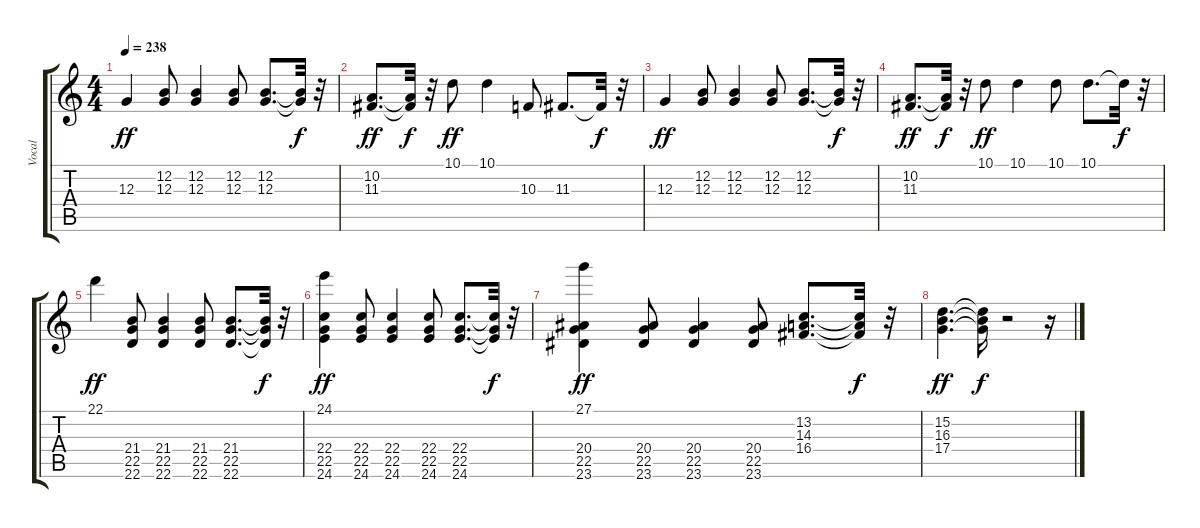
\track ("Vocal" "Vocal") {instrument choiraahs}
\staff {score tabs}
\tuning (E4 B3 G3 D3 A2 E2) {hide}
\ts (4 4)
\tempo 238
\clef g2
\ks c
12.3.4{dy ff} (12.2 12.3).8 (12.2 12.3).4 (12.2 12.3).8 (12.2 12.3).8{d} (12.2{t} 12.3{t}).32{dy f} r.32 |
(10.2 11.3).8{d dy ff} (10.2{t} 11.3{t}).32{dy f} r.32 10.1.8{dy ff} 10.1.4 10.3.8 11.3.8{d} 11.3{t}.32{dy f} r.32 |
12.3.4{dy ff} (12.2 12.3).8 (12.2 12.3).4 (12.2 12.3).8 (12.2 12.3).8{d} (12.2{t} 12.3{t}).32{dy f} r.32 |
(10.2 11.3).8{d dy ff} (10.2{t} 11.3{t}).32{dy f} r.32 10.1.8{dy ff} 10.1.4 10.1.8 10.1.8{d} 10.1{t}.32{dy f} r.32 |
22.1.4{dy ff} (21.4 22.5 22.6).8 (21.4 22.5 22.6).4 (21.4 22.5 22.6).8 (21.4 22.5 22.6).8{d} (21.4{t} 22.5{t} 22.6{t}).32{dy f} r.32 |
(24.1 22.4 22.5 24.6).4{dy ff} (22.4 22.5 24.6).8 (22.4 22.5 24.6).4 (22.4 22.5 24.6).8 (22.4 22.5 24.6).8{d} (22.4{t} 22.5{t} 24.6{t}).32{dy f} r.32 |
(27.1 20.4 22.5 23.6).4{dy ff} (20.4 22.5 23.6).8 (20.4 22.5 23.6).4 (20.4 22.5 23.6).8 (13.2 14.3 16.4).8{d} (13.2{t} 14.3{t} 16.4{t}).32{dy f} r.32 |
(15.2 16.3 17.4).4{d dy ff} (15.2{t} 16.3{t} 17.4{t}).16{dy f} r.2 r.16
